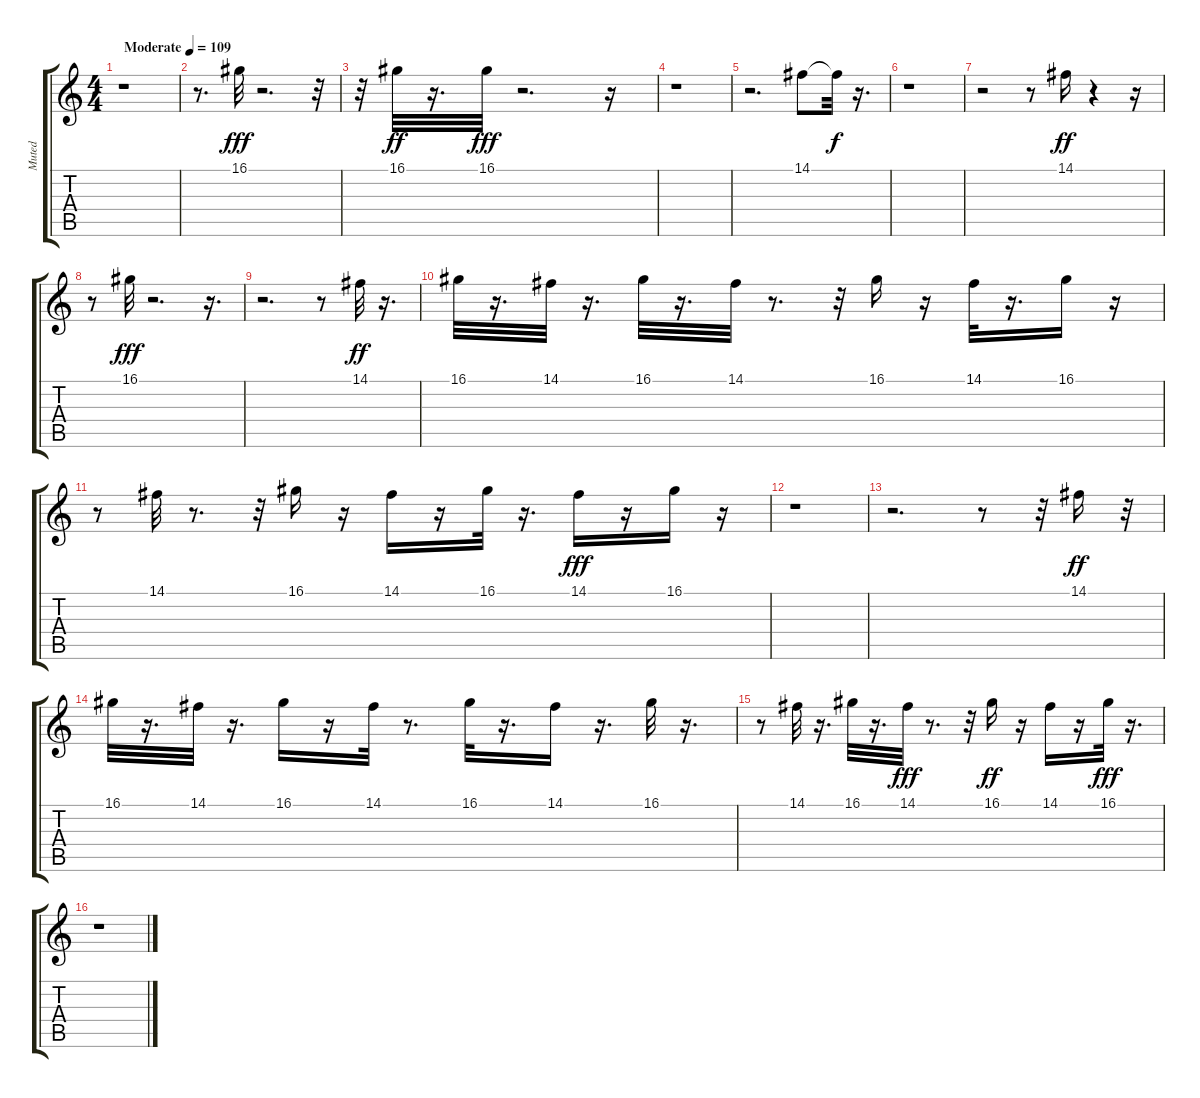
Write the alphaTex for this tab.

\track ("Muted" "Muted") {instrument synthdrum}
\staff {score tabs}
\tuning (E4 B3 G3 D3 A2 E2) {hide}
\ts (4 4)
\tempo (109 "Moderate")
\clef g2
\ks c
r.1{dy fff instrument synthdrum} |
r.8{d} 16.1.32 r.2{d} r.32 |
r.32 16.1.32{dy ff} r.16{d} 16.1.32{dy fff} r.2{d} r.16 |
r.1 |
r.2{d} 14.1.8 14.1{t}.32{dy f} r.16{d} |
r.1 |
r.2 r.8 14.1.16{dy ff} r.4 r.16 |
r.8 16.1.32{dy fff} r.2{d} r.16{d} |
r.2{d} r.8 14.1.32{dy ff} r.16{d} |
16.1.32 r.16{d} 14.1.32 r.16{d} 16.1.32 r.16{d} 14.1.32 r.8{d} r.32 16.1.16 r.16 14.1.32 r.16{d} 16.1.16 r.16 |
r.8 14.1.32 r.8{d} r.32 16.1.16 r.16 14.1.16 r.16 16.1.32 r.16{d} 14.1.16{dy fff} r.16 16.1.16 r.16 |
r.1 |
r.2{d} r.8 r.32 14.1.16{dy ff} r.32 |
16.1.32 r.16{d} 14.1.32 r.16{d} 16.1.16 r.16 14.1.32 r.8{d} 16.1.32 r.16{d} 14.1.16 r.16{d} 16.1.32 r.16{d} |
r.8 14.1.32 r.16{d} 16.1.32 r.16{d} 14.1.32{dy fff} r.8{d} r.32 16.1.16{dy ff} r.16 14.1.16 r.16 16.1.32{dy fff} r.16{d} |
r.1
